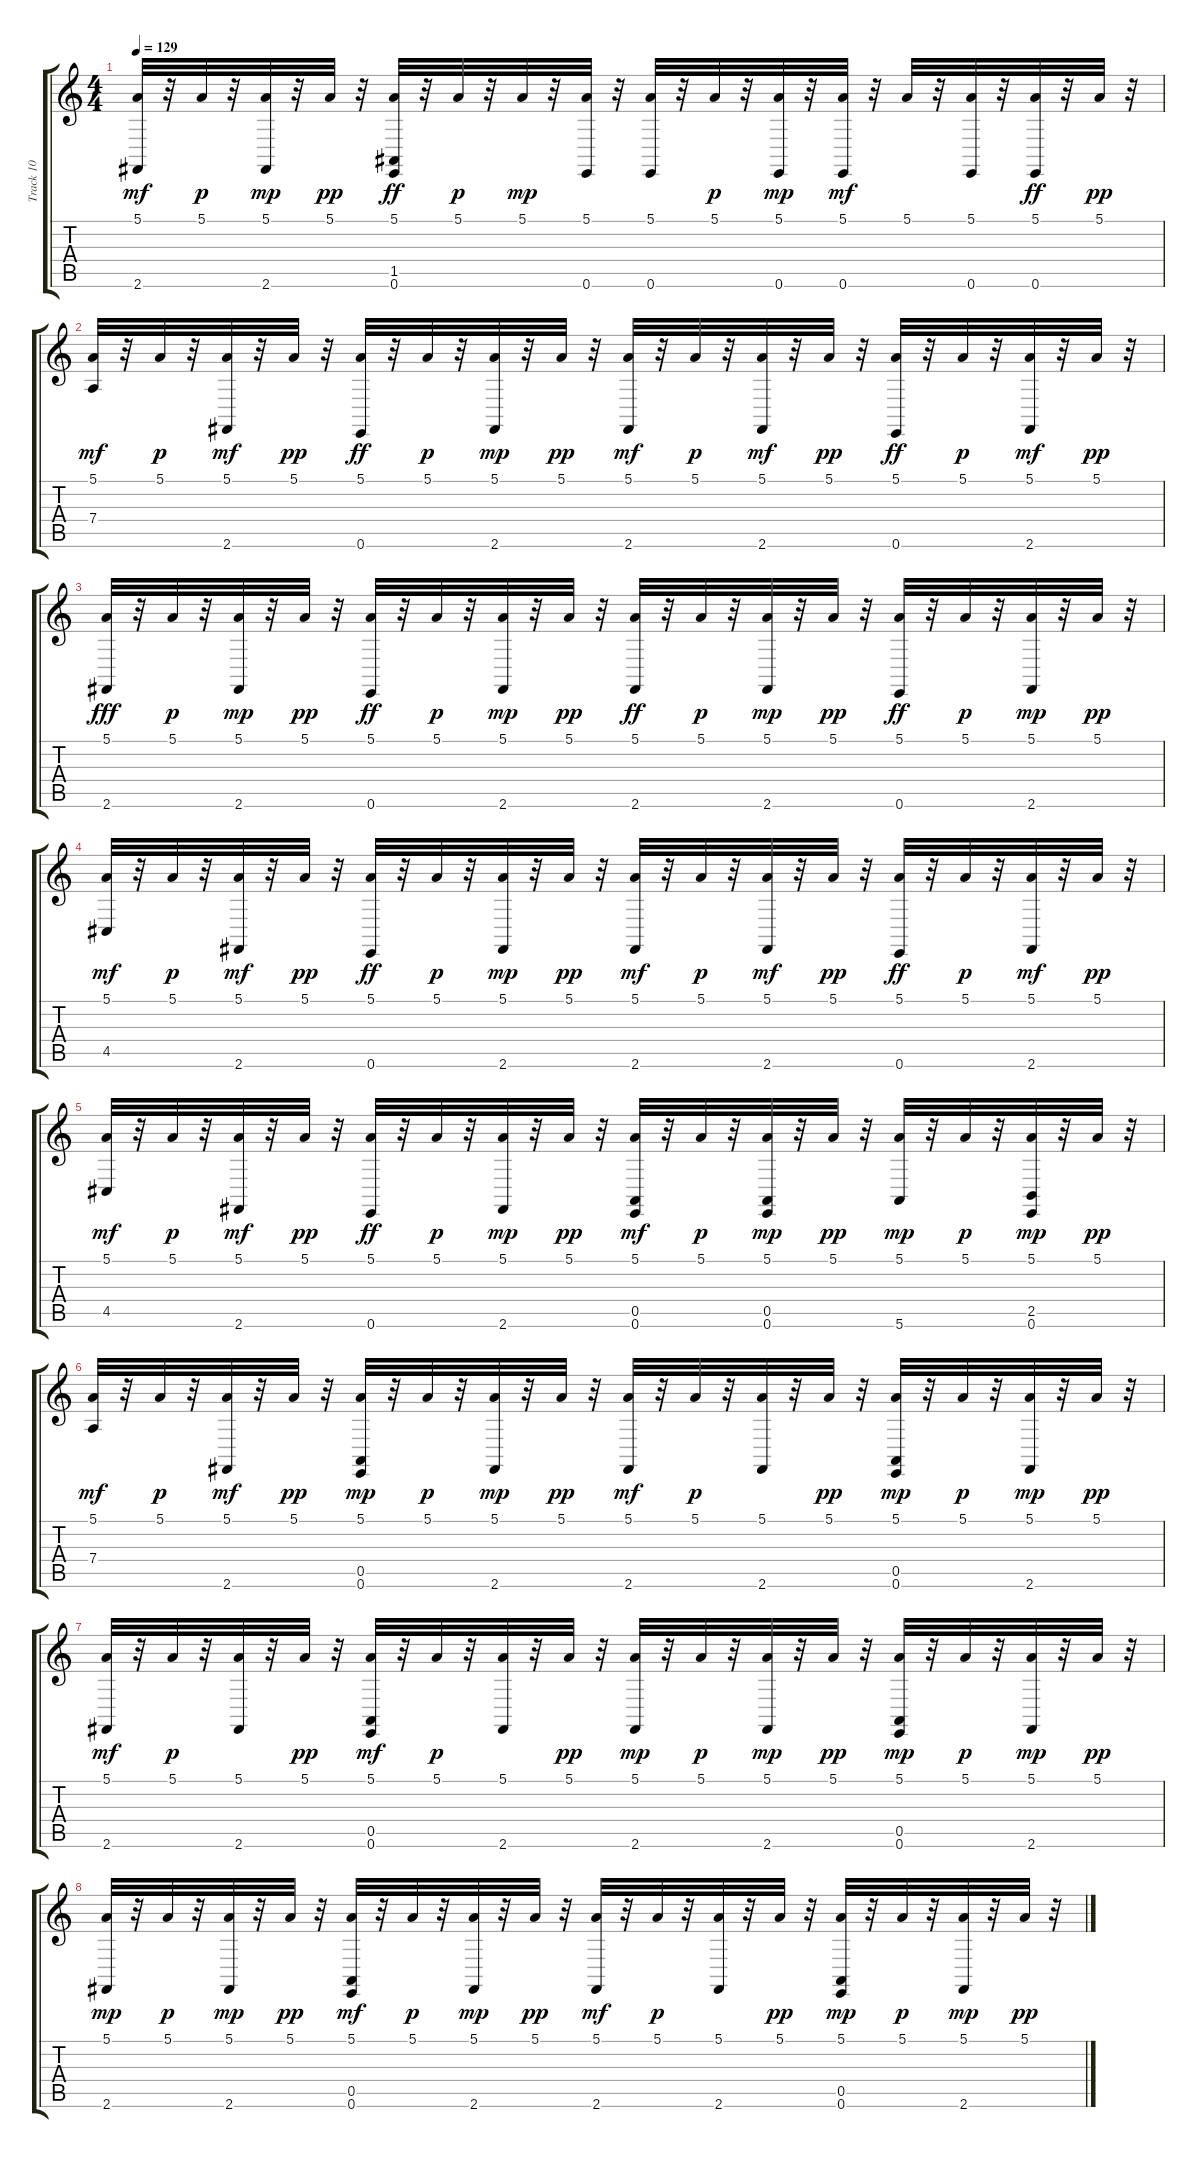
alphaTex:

\track ("Track 10" "Track 10") {instrument acousticgrandpiano}
\staff {score tabs}
\tuning (E4 B3 G3 D3 A2 E2) {hide}
\ts (4 4)
\tempo 129
\clef g2
\ks c
(5.1 2.6).32{dy mf} r.32 5.1.32{dy p} r.32 (5.1 2.6).32{dy mp} r.32 5.1.32{dy pp} r.32 (5.1 1.5 0.6).32{dy ff} r.32 5.1.32{dy p} r.32 5.1.32{dy mp} r.32 (5.1 0.6).32 r.32 (5.1 0.6).32 r.32 5.1.32{dy p} r.32 (5.1 0.6).32{dy mp} r.32 (5.1 0.6).32{dy mf} r.32 5.1.32 r.32 (5.1 0.6).32 r.32 (5.1 0.6).32{dy ff} r.32 5.1.32{dy pp} r.32 |
(5.1 7.4).32{dy mf} r.32 5.1.32{dy p} r.32 (5.1 2.6).32{dy mf} r.32 5.1.32{dy pp} r.32 (5.1 0.6).32{dy ff} r.32 5.1.32{dy p} r.32 (5.1 2.6).32{dy mp} r.32 5.1.32{dy pp} r.32 (5.1 2.6).32{dy mf} r.32 5.1.32{dy p} r.32 (5.1 2.6).32{dy mf} r.32 5.1.32{dy pp} r.32 (5.1 0.6).32{dy ff} r.32 5.1.32{dy p} r.32 (5.1 2.6).32{dy mf} r.32 5.1.32{dy pp} r.32 |
(5.1 2.6).32{dy fff} r.32 5.1.32{dy p} r.32 (5.1 2.6).32{dy mp} r.32 5.1.32{dy pp} r.32 (5.1 0.6).32{dy ff} r.32 5.1.32{dy p} r.32 (5.1 2.6).32{dy mp} r.32 5.1.32{dy pp} r.32 (5.1 2.6).32{dy ff} r.32 5.1.32{dy p} r.32 (5.1 2.6).32{dy mp} r.32 5.1.32{dy pp} r.32 (5.1 0.6).32{dy ff} r.32 5.1.32{dy p} r.32 (5.1 2.6).32{dy mp} r.32 5.1.32{dy pp} r.32 |
(5.1 4.5).32{dy mf} r.32 5.1.32{dy p} r.32 (5.1 2.6).32{dy mf} r.32 5.1.32{dy pp} r.32 (5.1 0.6).32{dy ff} r.32 5.1.32{dy p} r.32 (5.1 2.6).32{dy mp} r.32 5.1.32{dy pp} r.32 (5.1 2.6).32{dy mf} r.32 5.1.32{dy p} r.32 (5.1 2.6).32{dy mf} r.32 5.1.32{dy pp} r.32 (5.1 0.6).32{dy ff} r.32 5.1.32{dy p} r.32 (5.1 2.6).32{dy mf} r.32 5.1.32{dy pp} r.32 |
(5.1 4.5).32{dy mf} r.32 5.1.32{dy p} r.32 (5.1 2.6).32{dy mf} r.32 5.1.32{dy pp} r.32 (5.1 0.6).32{dy ff} r.32 5.1.32{dy p} r.32 (5.1 2.6).32{dy mp} r.32 5.1.32{dy pp} r.32 (5.1 0.5 0.6).32{dy mf} r.32 5.1.32{dy p} r.32 (5.1 0.5 0.6).32{dy mp} r.32 5.1.32{dy pp} r.32 (5.1 5.6).32{dy mp} r.32 5.1.32{dy p} r.32 (5.1 2.5 0.6).32{dy mp} r.32 5.1.32{dy pp} r.32 |
(5.1 7.4).32{dy mf} r.32 5.1.32{dy p} r.32 (5.1 2.6).32{dy mf} r.32 5.1.32{dy pp} r.32 (5.1 0.5 0.6).32{dy mp} r.32 5.1.32{dy p} r.32 (5.1 2.6).32{dy mp} r.32 5.1.32{dy pp} r.32 (5.1 2.6).32{dy mf} r.32 5.1.32{dy p} r.32 (5.1 2.6).32 r.32 5.1.32{dy pp} r.32 (5.1 0.5 0.6).32{dy mp} r.32 5.1.32{dy p} r.32 (5.1 2.6).32{dy mp} r.32 5.1.32{dy pp} r.32 |
(5.1 2.6).32{dy mf} r.32 5.1.32{dy p} r.32 (5.1 2.6).32 r.32 5.1.32{dy pp} r.32 (5.1 0.5 0.6).32{dy mf} r.32 5.1.32{dy p} r.32 (5.1 2.6).32 r.32 5.1.32{dy pp} r.32 (5.1 2.6).32{dy mp} r.32 5.1.32{dy p} r.32 (5.1 2.6).32{dy mp} r.32 5.1.32{dy pp} r.32 (5.1 0.5 0.6).32{dy mp} r.32 5.1.32{dy p} r.32 (5.1 2.6).32{dy mp} r.32 5.1.32{dy pp} r.32 |
(5.1 2.6).32{dy mp} r.32 5.1.32{dy p} r.32 (5.1 2.6).32{dy mp} r.32 5.1.32{dy pp} r.32 (5.1 0.5 0.6).32{dy mf} r.32 5.1.32{dy p} r.32 (5.1 2.6).32{dy mp} r.32 5.1.32{dy pp} r.32 (5.1 2.6).32{dy mf} r.32 5.1.32{dy p} r.32 (5.1 2.6).32 r.32 5.1.32{dy pp} r.32 (5.1 0.5 0.6).32{dy mp} r.32 5.1.32{dy p} r.32 (5.1 2.6).32{dy mp} r.32 5.1.32{dy pp} r.32
